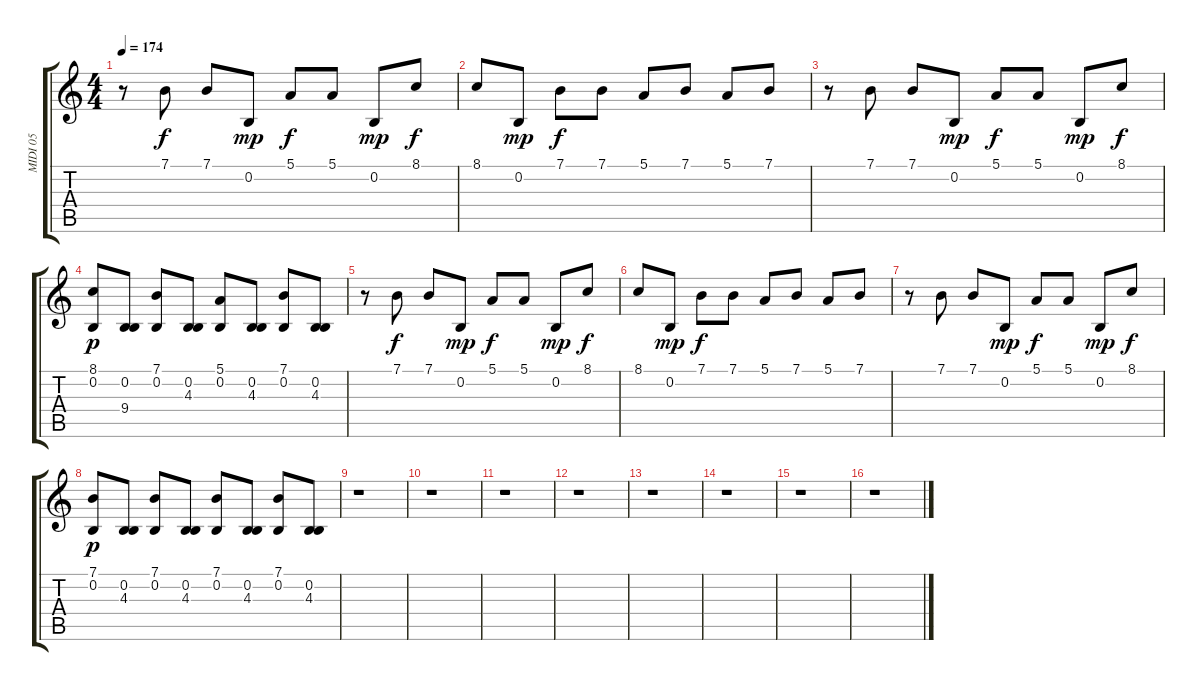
\track ("MIDI 05" "MIDI 05") {instrument shamisen}
\staff {score tabs}
\tuning (E4 B3 G3 D3 A2 E2) {hide}
\ts (4 4)
\tempo 174
\clef g2
\ks c
r.8{dy f} 7.1.8 7.1.8 0.2.8{dy mp} 5.1.8{dy f} 5.1.8 0.2.8{dy mp} 8.1.8{dy f} |
8.1.8 0.2.8{dy mp} 7.1.8{dy f} 7.1.8 5.1.8 7.1.8 5.1.8 7.1.8 |
r.8 7.1.8 7.1.8 0.2.8{dy mp} 5.1.8{dy f} 5.1.8 0.2.8{dy mp} 8.1.8{dy f} |
(8.1 0.2).8{dy p} (0.2 9.4).8 (7.1 0.2).8 (0.2 4.3).8 (5.1 0.2).8 (0.2 4.3).8 (7.1 0.2).8 (0.2 4.3).8 |
r.8 7.1.8{dy f} 7.1.8 0.2.8{dy mp} 5.1.8{dy f} 5.1.8 0.2.8{dy mp} 8.1.8{dy f} |
8.1.8 0.2.8{dy mp} 7.1.8{dy f} 7.1.8 5.1.8 7.1.8 5.1.8 7.1.8 |
r.8 7.1.8 7.1.8 0.2.8{dy mp} 5.1.8{dy f} 5.1.8 0.2.8{dy mp} 8.1.8{dy f} |
(7.1 0.2).8{dy p} (0.2 4.3).8 (7.1 0.2).8 (0.2 4.3).8 (7.1 0.2).8 (0.2 4.3).8 (7.1 0.2).8 (0.2 4.3).8 |
r.1 |
r.1 |
r.1 |
r.1 |
r.1 |
r.1 |
r.1 |
r.1
